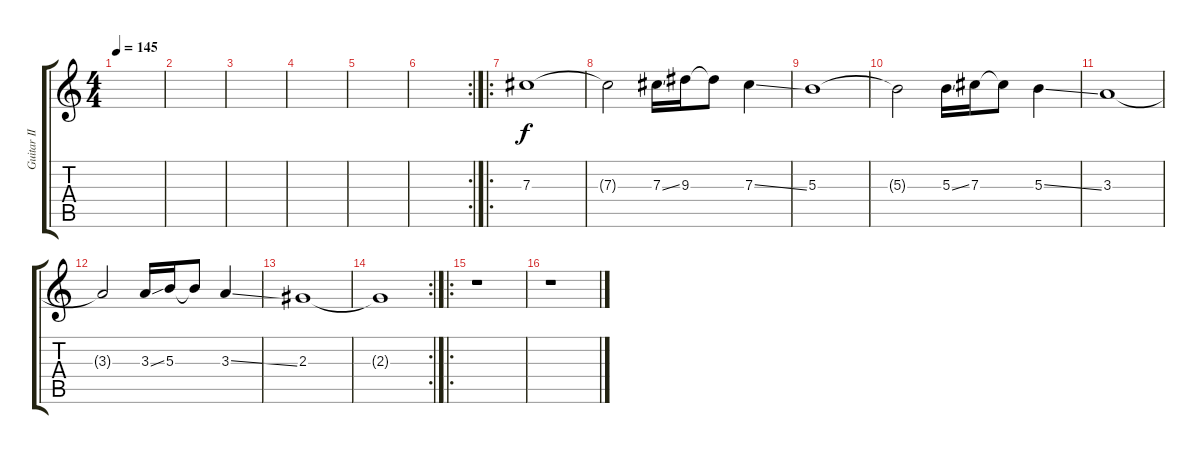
\track ("Guitar II (w/ dist.)" "Guitar II ") {instrument distortionguitar}
\staff {score tabs}
\tuning (Eb4 Bb3 Gb3 Db3 Ab2 Eb2) {hide}
\ts (4 4)
\tempo 145
\clef g2
\ks c
|
|
|
|
|
\rc 2
|
\ro
7.3.1 |
7.3{t}.2 7.3{ss}.16 9.3.16 9.3{t}.8 7.3{ss}.4 |
5.3.1 |
5.3{t}.2 5.3{ss}.16 7.3.16 7.3{t}.8 5.3{ss}.4 |
3.3.1 |
3.3{t}.2 3.3{ss}.16 5.3.16 5.3{t}.8 3.3{ss}.4 |
2.3.1 |
\rc 2
2.3{t}.1 |
\ro
r.1 |
r.1
